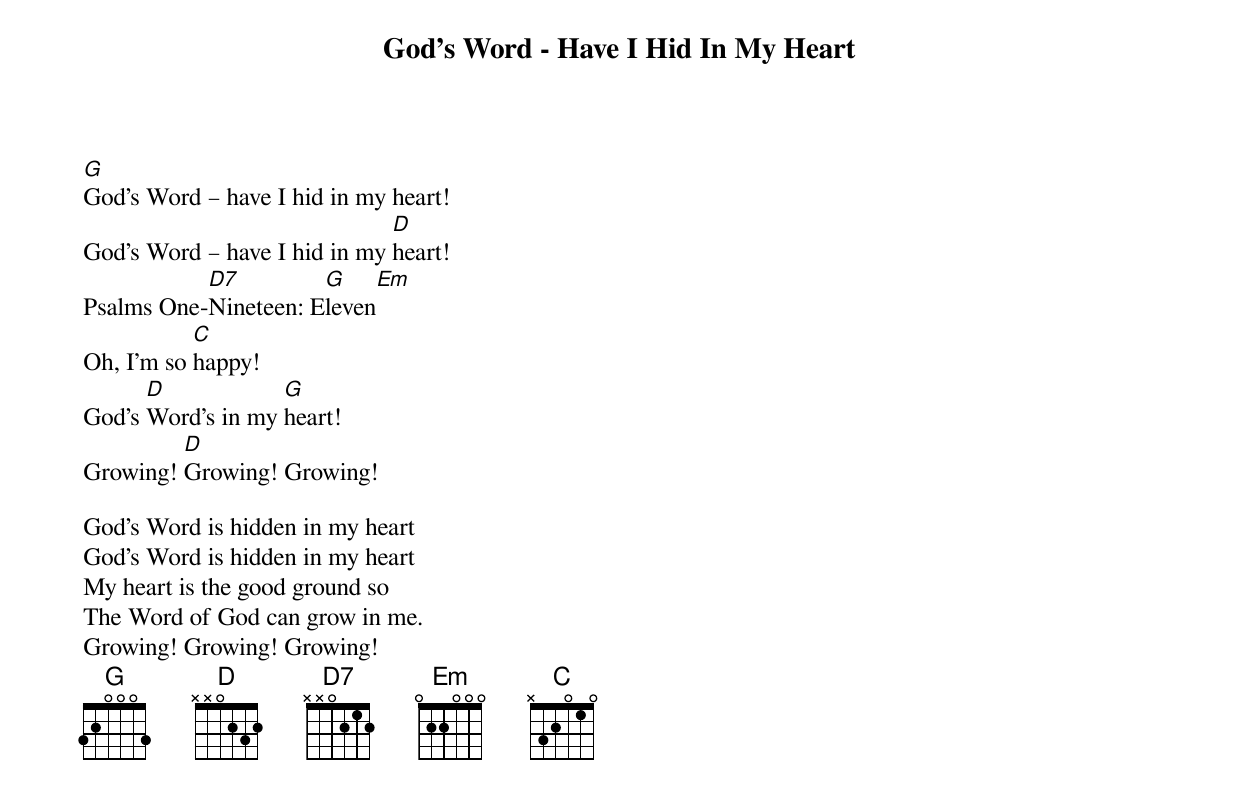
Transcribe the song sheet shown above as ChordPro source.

{title: God's Word - Have I Hid In My Heart}


[G]God's Word – have I hid in my heart!
God's Word – have I hid in my [D]heart!
Psalms One-[D7]Nineteen: E[G]leven[Em]
Oh, I'm so [C]happy!
God's [D]Word's in my [G]heart!
Growing! [D]Growing! Growing!

God's Word is hidden in my heart
God's Word is hidden in my heart
My heart is the good ground so
The Word of God can grow in me.
Growing! Growing! Growing!
